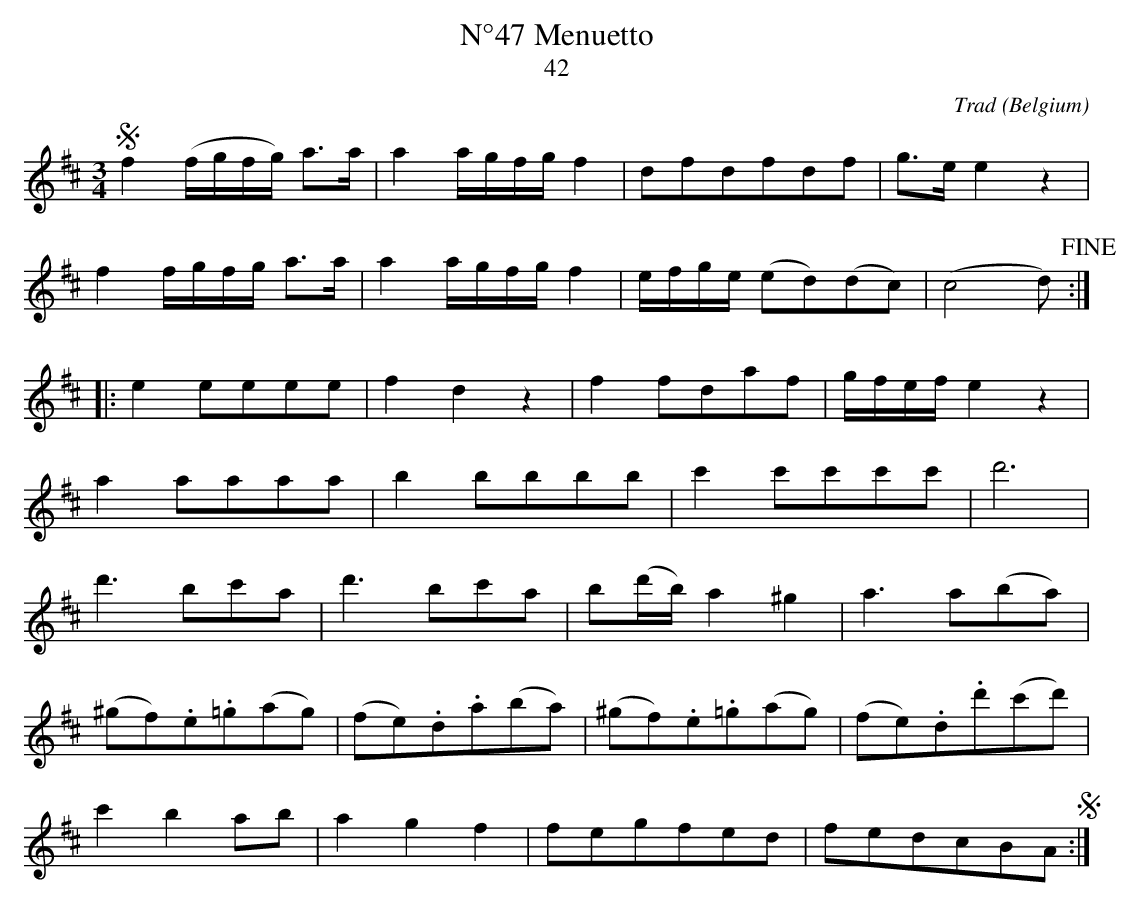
X:1
T:N°47 Menuetto
T:42
C:Trad
O:Belgium
M:3/4
L:1/16
K:Dmaj
!segno!f4 (fgfg) a2>a2|a4 agfg f4|d2f2d2f2d2f2|g2>e2 e4 z4|
f4 fgfg a2>a2|a4 agfg f4|efge (e2d2)(d2c2)|(c8d2)!fine!:|
|:e4e2e2e2e2|f4d4z4|f4f2d2a2f2|gfef e4z4|
a4 a2a2a2a2|b4b2b2b2b2|c'4 c'2c'2c'2c'2|d'12|
d'6 b2c'2a2|d'6 b2c'2a2|b2(d'b) a4 ^g4|a6 a2(b2a2)|
(^g2f2).e2.=g2(a2g2)|(f2e2).d2.a2(b2a2)|(^g2f2).e2.=g2(a2g2)|(f2e2).d2.d'2(c'2d'2)|
c'4b4a2b2|a4g4f4|f2e2g2f2e2d2|f2e2d2c2B2A2!segno!:|]
